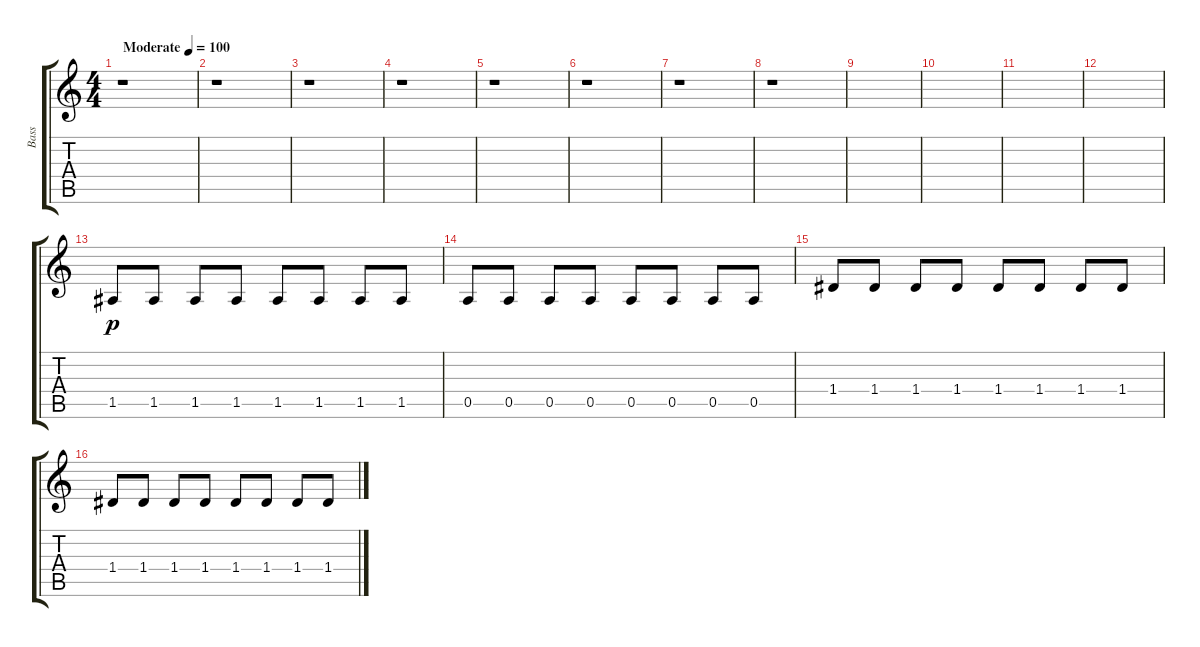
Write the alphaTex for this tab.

\track ("Bass" "Bass") {instrument electricbassfinger}
\staff {score tabs}
\tuning (E4 B3 G3 D3 A2 E2) {hide}
\ts (4 4)
\tempo (100 "Moderate")
\clef g2
\ks c
r.1{dy p instrument electricbassfinger} |
r.1 |
r.1 |
r.1 |
r.1 |
r.1 |
r.1 |
r.1 |
|
|
|
|
1.5.8 1.5.8 1.5.8 1.5.8 1.5.8 1.5.8 1.5.8 1.5.8 |
0.5.8 0.5.8 0.5.8 0.5.8 0.5.8 0.5.8 0.5.8 0.5.8 |
1.4.8 1.4.8 1.4.8 1.4.8 1.4.8 1.4.8 1.4.8 1.4.8 |
1.4.8 1.4.8 1.4.8 1.4.8 1.4.8 1.4.8 1.4.8 1.4.8
